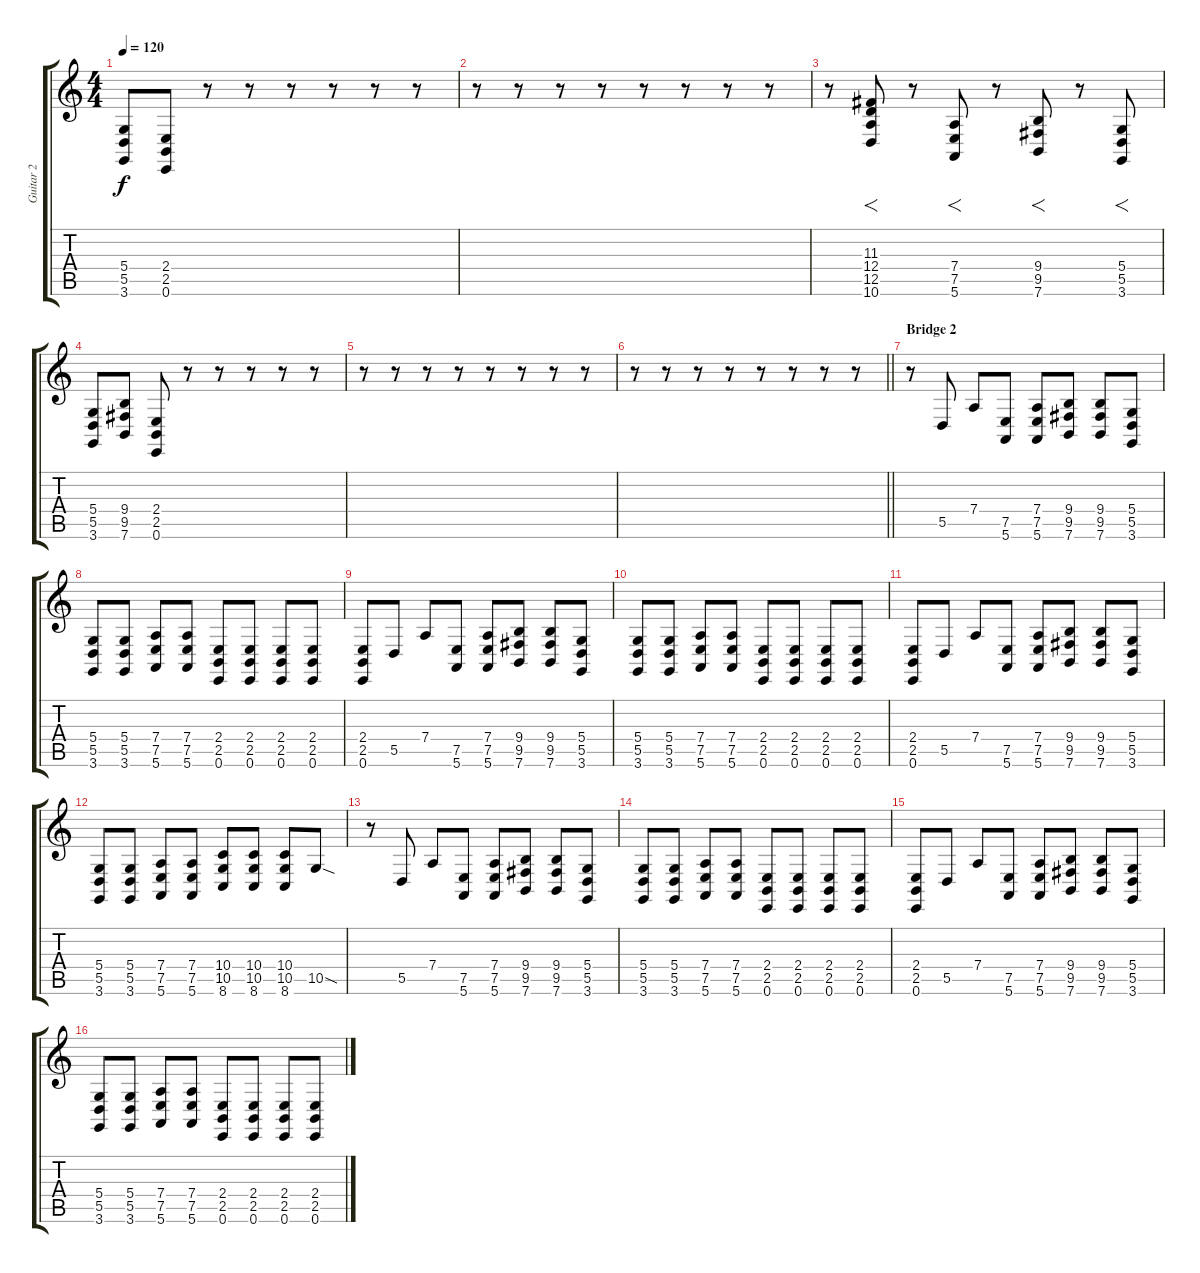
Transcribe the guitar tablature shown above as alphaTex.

\track ("Guitar 2" "Guitar 2") {instrument lead2sawtooth}
\staff {score tabs}
\tuning (E4 B3 G3 D3 A2 E2) {hide}
\ts (4 4)
\tempo 120
\clef g2
\ks c
(5.4 5.5 3.6).8{dy f} (2.4 2.5 0.6).8 r.8 r.8 r.8 r.8 r.8 r.8 |
r.8 r.8 r.8 r.8 r.8 r.8 r.8 r.8 |
r.8 (11.3 12.4 12.5 10.6).8{f} r.8 (7.4 7.5 5.6).8{f} r.8 (9.4 9.5 7.6).8{f} r.8 (5.4 5.5 3.6).8{f} |
(5.4 5.5 3.6).8 (9.4 9.5 7.6).8 (2.4 2.5 0.6).8 r.8 r.8 r.8 r.8 r.8 |
r.8 r.8 r.8 r.8 r.8 r.8 r.8 r.8 |
\barLineRight lightlight
r.8 r.8 r.8 r.8 r.8 r.8 r.8 r.8 |
\section ("" "Bridge 2")
r.8 5.5.8 7.4.8 (7.5 5.6).8 (7.4 7.5 5.6).8 (9.4 9.5 7.6).8 (9.4 9.5 7.6).8 (5.4 5.5 3.6).8 |
(5.4 5.5 3.6).8 (5.4 5.5 3.6).8 (7.4 7.5 5.6).8 (7.4 7.5 5.6).8 (2.4 2.5 0.6).8 (2.4 2.5 0.6).8 (2.4 2.5 0.6).8 (2.4 2.5 0.6).8 |
(2.4 2.5 0.6).8 5.5.8 7.4.8 (7.5 5.6).8 (7.4 7.5 5.6).8 (9.4 9.5 7.6).8 (9.4 9.5 7.6).8 (5.4 5.5 3.6).8 |
(5.4 5.5 3.6).8 (5.4 5.5 3.6).8 (7.4 7.5 5.6).8 (7.4 7.5 5.6).8 (2.4 2.5 0.6).8 (2.4 2.5 0.6).8 (2.4 2.5 0.6).8 (2.4 2.5 0.6).8 |
(2.4 2.5 0.6).8 5.5.8 7.4.8 (7.5 5.6).8 (7.4 7.5 5.6).8 (9.4 9.5 7.6).8 (9.4 9.5 7.6).8 (5.4 5.5 3.6).8 |
(5.4 5.5 3.6).8 (5.4 5.5 3.6).8 (7.4 7.5 5.6).8 (7.4 7.5 5.6).8 (10.4 10.5 8.6).8 (10.4 10.5 8.6).8 (10.4 10.5 8.6).8 10.5{sod}.8 |
r.8 5.5.8 7.4.8 (7.5 5.6).8 (7.4 7.5 5.6).8 (9.4 9.5 7.6).8 (9.4 9.5 7.6).8 (5.4 5.5 3.6).8 |
(5.4 5.5 3.6).8 (5.4 5.5 3.6).8 (7.4 7.5 5.6).8 (7.4 7.5 5.6).8 (2.4 2.5 0.6).8 (2.4 2.5 0.6).8 (2.4 2.5 0.6).8 (2.4 2.5 0.6).8 |
(2.4 2.5 0.6).8 5.5.8 7.4.8 (7.5 5.6).8 (7.4 7.5 5.6).8 (9.4 9.5 7.6).8 (9.4 9.5 7.6).8 (5.4 5.5 3.6).8 |
(5.4 5.5 3.6).8 (5.4 5.5 3.6).8 (7.4 7.5 5.6).8 (7.4 7.5 5.6).8 (2.4 2.5 0.6).8 (2.4 2.5 0.6).8 (2.4 2.5 0.6).8 (2.4 2.5 0.6).8
